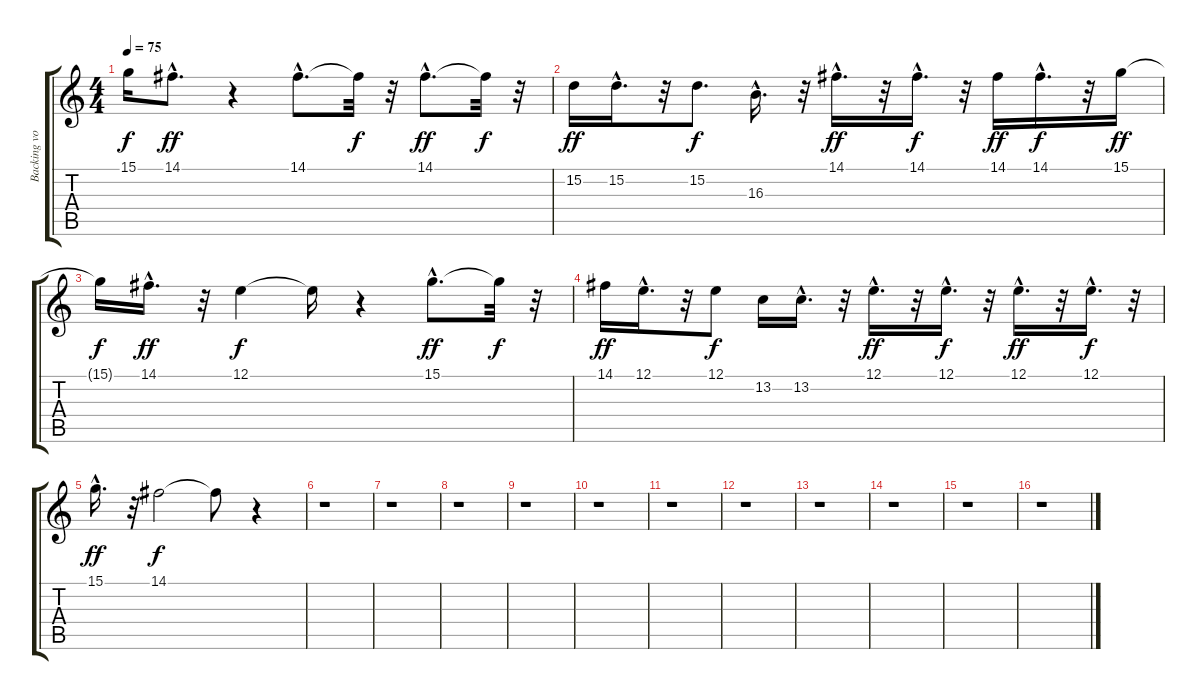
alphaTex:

\track ("Backing vocal" "Backing vo") {instrument flute}
\staff {score tabs}
\tuning (E4 B3 G3 D3 A2 E2) {hide}
\ts (4 4)
\tempo 75
\clef g2
\ks c
15.1{t}.16{dy f} 14.1{hac}.8{d dy ff} r.4 14.1{hac}.8{d} 14.1{t}.32{dy f} r.32 14.1{hac}.8{d dy ff} 14.1{t}.32{dy f} r.32 |
15.2.16{dy ff} 15.2{hac}.16{d} r.32 15.2.8{d dy f} 16.3{hac}.16{d} r.32 14.1{hac}.16{d dy ff} r.32 14.1{hac}.16{d dy f} r.32 14.1.16{dy ff} 14.1{hac}.16{d dy f} r.32 15.1.16{dy ff} |
15.1{t}.16{dy f} 14.1{hac}.16{d dy ff} r.32 12.1.4{dy f} 12.1{t}.16 r.4 15.1{hac}.8{d dy ff} 15.1{t}.32{dy f} r.32 |
14.1.16{dy ff} 12.1{hac}.16{d} r.32 12.1.8{dy f} 13.2.16 13.2{hac}.16{d} r.32 12.1{hac}.16{d dy ff} r.32 12.1{hac}.16{d dy f} r.32 12.1{hac}.16{d dy ff} r.32 12.1{hac}.16{d dy f} r.32 |
15.1{hac}.16{d dy ff} r.32 14.1.2{dy f} 14.1{t}.8 r.4 |
r.1 |
r.1 |
r.1 |
r.1 |
r.1 |
r.1 |
r.1 |
r.1 |
r.1 |
r.1 |
r.1
